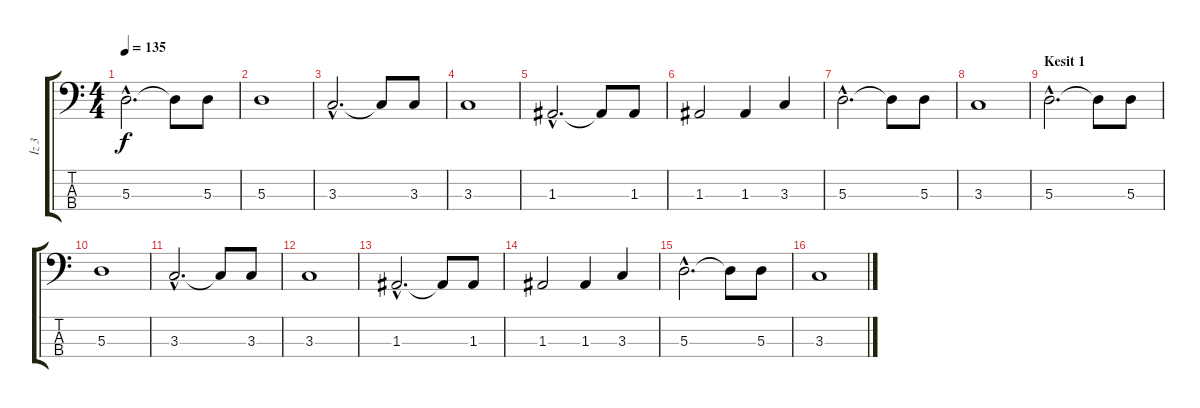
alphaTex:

\track ("İz 3" "İz 3") {instrument electricbasspick}
\staff {score tabs}
\tuning (G2 D2 A1 E1) {hide}
\ts (4 4)
\tempo 135
\clef f4
\ks c
5.3{hac}.2{d dy f} 5.3{t}.8 5.3.8 |
5.3.1 |
3.3{hac}.2{d} 3.3{t}.8 3.3.8 |
3.3.1 |
1.3{hac}.2{d} 1.3{t}.8 1.3.8 |
1.3.2 1.3.4 3.3.4 |
5.3{hac}.2{d} 5.3{t}.8 5.3.8 |
3.3.1 |
\section ("" "Kesit 1")
5.3{hac}.2{d} 5.3{t}.8 5.3.8 |
5.3.1 |
3.3{hac}.2{d} 3.3{t}.8 3.3.8 |
3.3.1 |
1.3{hac}.2{d} 1.3{t}.8 1.3.8 |
1.3.2 1.3.4 3.3.4 |
5.3{hac}.2{d} 5.3{t}.8 5.3.8 |
3.3.1
